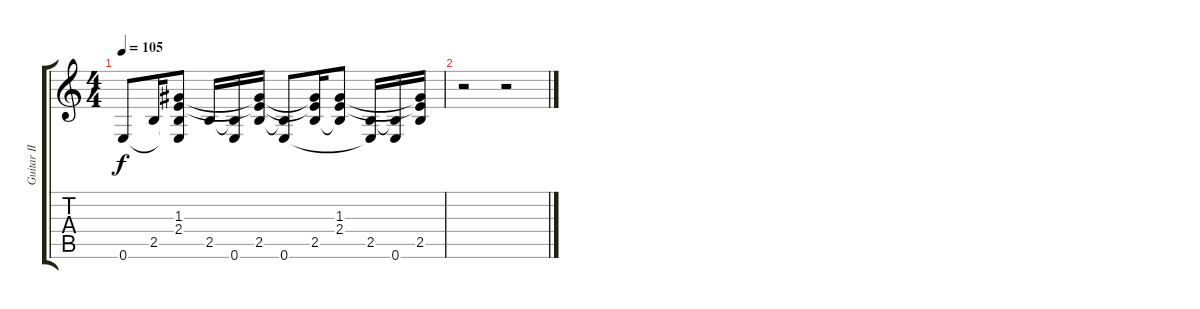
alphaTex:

\track ("Guitar II" "Guitar II") {instrument acousticguitarnylon}
\staff {score tabs}
\tuning (E4 B3 G3 D3 A2 E2) {hide}
\ts (4 4)
\tempo 105
\clef g2
\ks c
0.6.8{dy f} 2.5.16 (1.3 2.4 2.5{t} 0.6{t}).8 2.5.16 (2.5{t} 0.6).16 (1.3{t} 2.4{t} 2.5).16 (2.5{t} 0.6).8 (1.3{t} 2.4{t} 2.5).16 (1.3 2.4 2.5{t}).8 (2.5 0.6{t}).16 (2.5{t} 0.6).16 (1.3{t} 2.4{t} 2.5).16 |
r.2 r.2
